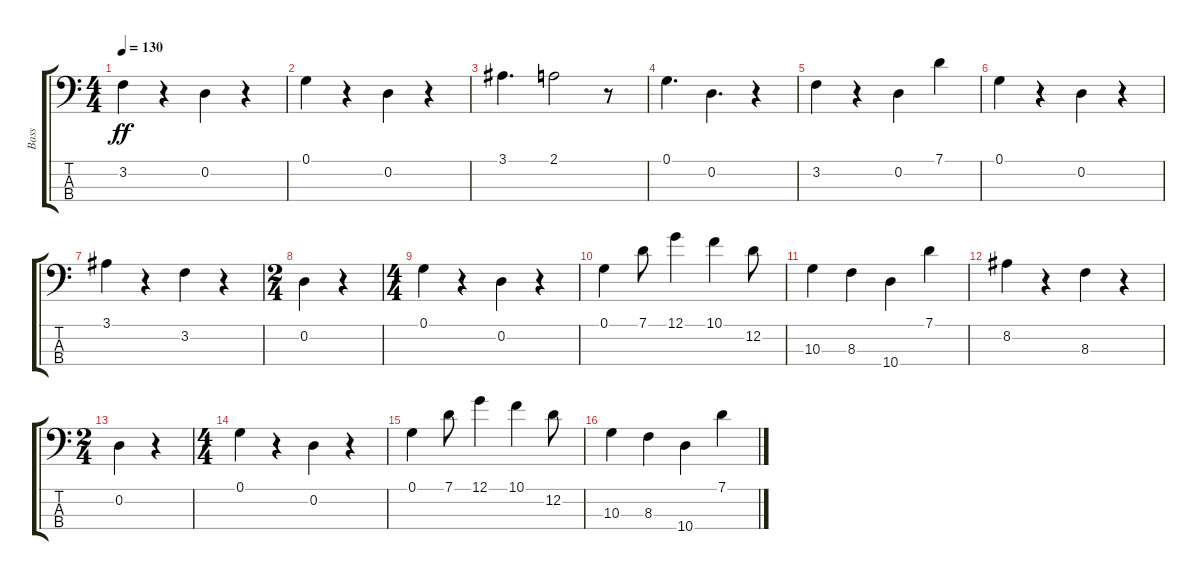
\track ("Bass" "Bass") {instrument electricbasspick}
\staff {score tabs}
\tuning (G2 D2 A1 E1) {hide}
\ts (4 4)
\tempo 130
\clef f4
\ks c
3.2.4{dy ff} r.4 0.2.4 r.4 |
0.1.4 r.4 0.2.4 r.4 |
3.1.4{d} 2.1.2 r.8 |
0.1.4{d} 0.2.4{d} r.4 |
3.2.4 r.4 0.2.4 7.1.4 |
0.1.4 r.4 0.2.4 r.4 |
3.1.4 r.4 3.2.4 r.4 |
\ts (2 4)
0.2.4 r.4 |
\ts (4 4)
0.1.4 r.4 0.2.4 r.4 |
0.1.4 7.1.8 12.1.4 10.1.4 12.2.8 |
10.3.4 8.3.4 10.4.4 7.1.4 |
8.2.4 r.4 8.3.4 r.4 |
\ts (2 4)
0.2.4 r.4 |
\ts (4 4)
0.1.4 r.4 0.2.4 r.4 |
0.1.4 7.1.8 12.1.4 10.1.4 12.2.8 |
10.3.4 8.3.4 10.4.4 7.1.4
